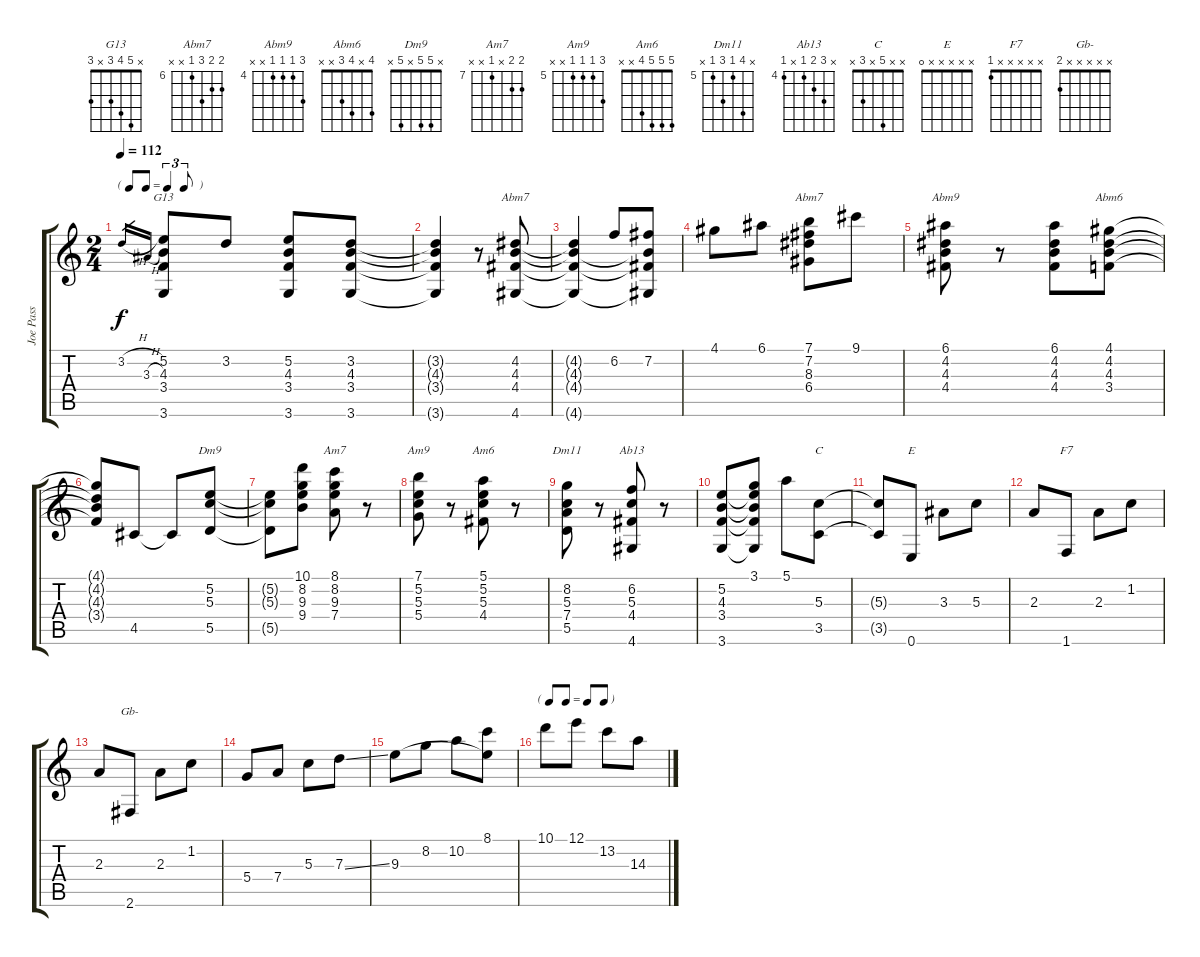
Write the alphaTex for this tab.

\track ("Joe Pass" "Joe Pass") {instrument acousticguitarnylon}
\staff {score tabs}
\tuning (E4 B3 G3 D3 A2 E2) {hide}
\chord ("G13" x 5 4 3 x 3)
\chord ("Abm7" x 4 4 4 x 4)
\chord ("Abm7" 7 7 8 6 x x) {firstfret 6}
\chord ("Abm9" 6 4 4 4 x x) {firstfret 4}
\chord ("Abm6" 4 x 4 3 x x)
\chord ("Dm9" x 5 5 x 5 x)
\chord ("Am7" 8 8 x 7 x x) {firstfret 7}
\chord ("Am9" 7 5 5 5 x x) {firstfret 5}
\chord ("Am6" 5 5 5 4 x x)
\chord ("Dm11" x 8 5 7 5 x) {firstfret 5}
\chord ("Ab13" x 6 5 4 x 4) {firstfret 4}
\chord ("C" x x 5 x 3 x)
\chord ("E" x x x x x 0)
\chord ("F7" x x x x x 1)
\chord ("Gb-" x x x x x 2)
\ts (2 4)
\tf triplet8th
\tempo 112
\clef g2
\ks c
3.2{h}.16{gr dy f} 3.3{h}.16{gr} (5.2 4.3 3.4 3.6).8{ch "G13"} 3.2.8 (5.2 4.3 3.4 3.6).8 (3.2 4.3 3.4 3.6).8 |
(3.2{t} 4.3{t} 3.4{t} 3.6{t}).4 r.8 (4.2 4.3 4.4 4.6).8{ch "Abm7"} |
(4.2{t} 4.3{t} 4.4{t} 4.6{t}).4 6.2.8 (7.2 4.3{t} 4.4{t} 4.6{t}).8 |
4.1.8 6.1.8 (7.1 7.2 8.3 6.4).8{ch "Abm7"} 9.1.8 |
(6.1 4.2 4.3 4.4).8{ch "Abm9"} r.8 (6.1 4.2 4.3 4.4).8 (4.1 4.2 4.3 3.4).8{ch "Abm6"} |
(4.1{t} 4.2{t} 4.3{t} 3.4{t}).8 4.5.8 4.5{t}.8 (5.2 5.3 5.5).8{ch "Dm9"} |
(5.2{t} 5.3{t} 5.5{t}).8 (10.1 8.2 9.3 9.4).8 (8.1 8.2 9.3 7.4).8{ch "Am7"} r.8 |
(7.1 5.2 5.3 5.4).8{ch "Am9"} r.8 (5.1 5.2 5.3 4.4).8{ch "Am6"} r.8 |
(8.2 5.3 7.4 5.5).8{ch "Dm11"} r.8 (6.2 5.3 4.4 4.6).8{ch "Ab13"} r.8 |
(5.2 4.3 3.4 3.6).8 (3.1 5.2{t} 4.3{t} 3.4{t} 3.6{t}).8 5.1.8 (5.3 3.5).8{ch "C"} |
(5.3{t} 3.5{t}).8 0.6.8{ch "E"} 3.3.8 5.3.8 |
2.3.8 1.6.8{ch "F7"} 2.3.8 1.2.8 |
2.3.8 2.6.8{ch "Gb-"} 2.3.8 1.2.8 |
5.4.8 7.4.8 5.3.8 7.3{ss}.8 |
9.3.8 8.2.8 10.2.8 (8.1 9.3{t}).8 |
\tf none
10.1.8 12.1.8 13.2.8 14.3.8
